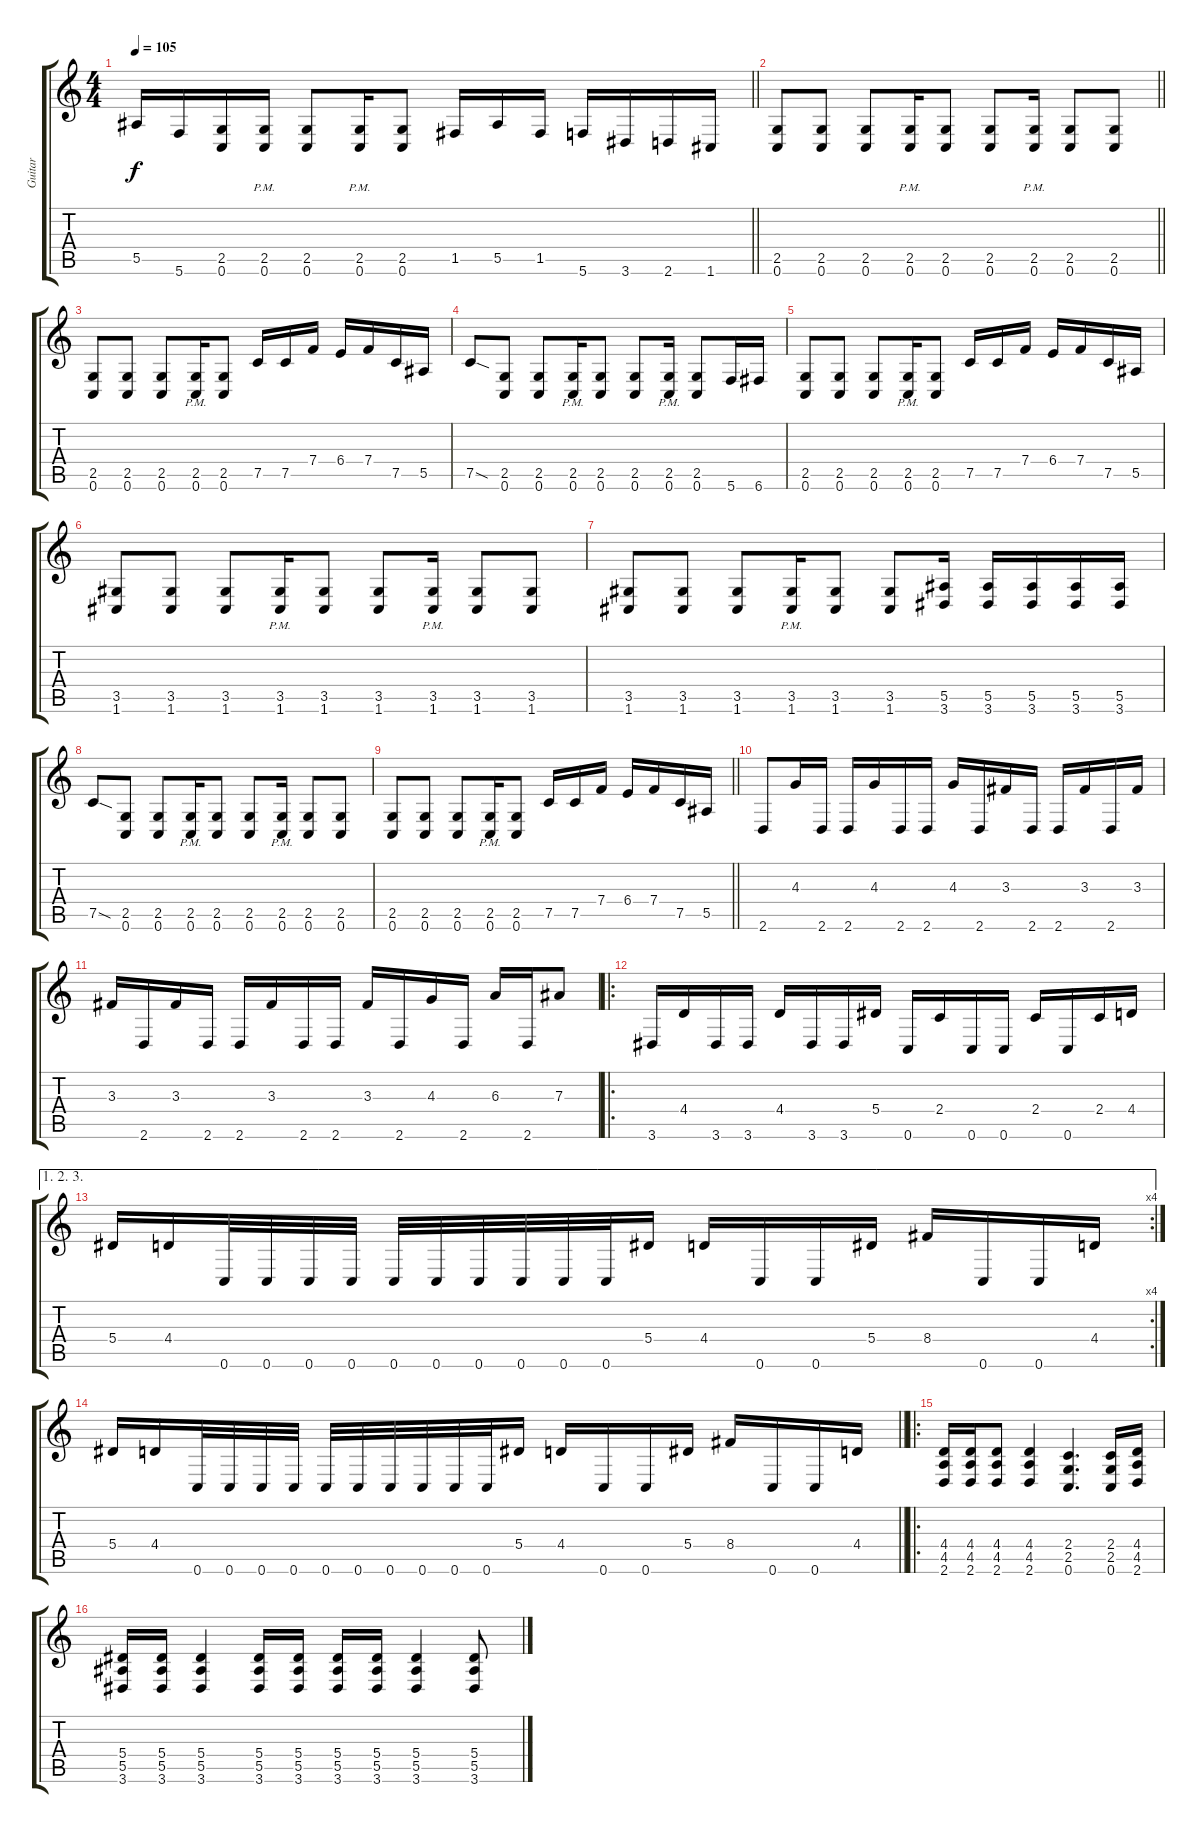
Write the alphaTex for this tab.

\track ("Guitar" "Guitar") {instrument overdrivenguitar}
\staff {score tabs}
\tuning (C4 G3 Eb3 Bb2 F2 C2) {hide}
\ts (4 4)
\tempo 105
\clef g2
\barLineRight lightlight
\ks c
5.5.16{dy f} 5.6.16 (2.5 0.6).16 (2.5{pm} 0.6{pm}).16 (2.5 0.6).8 (2.5{pm} 0.6{pm}).16 (2.5 0.6).8 1.5.16 5.5.16 1.5.16 5.6.16 3.6.16 2.6.16 1.6.16 |
\barLineRight lightlight
(2.5 0.6).8 (2.5 0.6).8 (2.5 0.6).8 (2.5{pm} 0.6{pm}).16 (2.5 0.6).8 (2.5 0.6).8 (2.5{pm} 0.6{pm}).16 (2.5 0.6).8 (2.5 0.6).8 |
(2.5 0.6).8 (2.5 0.6).8 (2.5 0.6).8 (2.5{pm} 0.6{pm}).16 (2.5 0.6).8 7.5.16 7.5.16 7.4.16 6.4.16 7.4.16 7.5.16 5.5.16 |
7.5{sod}.8 (2.5 0.6).8 (2.5 0.6).8 (2.5{pm} 0.6{pm}).16 (2.5 0.6).8 (2.5 0.6).8 (2.5{pm} 0.6{pm}).16 (2.5 0.6).8 5.6.16 6.6.16 |
(2.5 0.6).8 (2.5 0.6).8 (2.5 0.6).8 (2.5{pm} 0.6{pm}).16 (2.5 0.6).8 7.5.16 7.5.16 7.4.16 6.4.16 7.4.16 7.5.16 5.5.16 |
(3.5 1.6).8 (3.5 1.6).8 (3.5 1.6).8 (3.5{pm} 1.6{pm}).16 (3.5 1.6).8 (3.5 1.6).8 (3.5{pm} 1.6{pm}).16 (3.5 1.6).8 (3.5 1.6).8 |
(3.5 1.6).8 (3.5 1.6).8 (3.5 1.6).8 (3.5{pm} 1.6{pm}).16 (3.5 1.6).8 (3.5 1.6).8 (5.5 3.6).16 (5.5 3.6).16 (5.5 3.6).16 (5.5 3.6).16 (5.5 3.6).16 |
7.5{sod}.8 (2.5 0.6).8 (2.5 0.6).8 (2.5{pm} 0.6{pm}).16 (2.5 0.6).8 (2.5 0.6).8 (2.5{pm} 0.6{pm}).16 (2.5 0.6).8 (2.5 0.6).8 |
\barLineRight lightlight
(2.5 0.6).8 (2.5 0.6).8 (2.5 0.6).8 (2.5{pm} 0.6{pm}).16 (2.5 0.6).8 7.5.16 7.5.16 7.4.16 6.4.16 7.4.16 7.5.16 5.5.16 |
\section ("" "")
2.6.8 4.3.16 2.6.16 2.6.16 4.3.16 2.6.16 2.6.16 4.3.16 2.6.16 3.3.16 2.6.16 2.6.16 3.3.16 2.6.16 3.3.16 |
3.3.16 2.6.16 3.3.16 2.6.16 2.6.16 3.3.16 2.6.16 2.6.16 3.3.16 2.6.16 4.3.16 2.6.16 6.3.16 2.6.16 7.3.8 |
\ro
3.6.16 4.4.16 3.6.16 3.6.16 4.4.16 3.6.16 3.6.16 5.4.16 0.6.16 2.4.16 0.6.16 0.6.16 2.4.16 0.6.16 2.4.16 4.4.16 |
\ae (1 2 3)
\rc 4
5.4.16 4.4.16 0.6.32 0.6.32 0.6.32 0.6.32 0.6.32 0.6.32 0.6.32 0.6.32 0.6.32 0.6.32 5.4.16 4.4.16 0.6.16 0.6.16 5.4.16 8.4.16 0.6.16 0.6.16 4.4.16 |
\barLineRight lightlight
5.4.16 4.4.16 0.6.32 0.6.32 0.6.32 0.6.32 0.6.32 0.6.32 0.6.32 0.6.32 0.6.32 0.6.32 5.4.16 4.4.16 0.6.16 0.6.16 5.4.16 8.4.16 0.6.16 0.6.16 4.4.16 |
\ro
(4.4 4.5 2.6).16 (4.4 4.5 2.6).16 (4.4 4.5 2.6).8 (4.4 4.5 2.6).4 (2.4 2.5 0.6).4{d} (2.4 2.5 0.6).16 (4.4 4.5 2.6).16 |
(5.4 5.5 3.6).16 (5.4 5.5 3.6).16 (5.4 5.5 3.6).4 (5.4 5.5 3.6).16 (5.4 5.5 3.6).16 (5.4 5.5 3.6).16 (5.4 5.5 3.6).16 (5.4 5.5 3.6).4 (5.4 5.5 3.6).8
